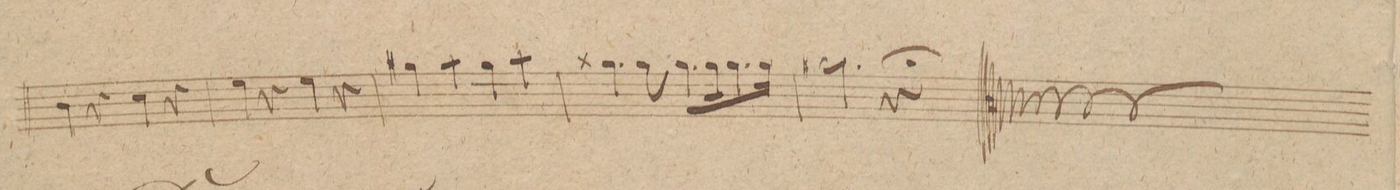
**kern	**dynam
*I"Oboi 1mo	*
*clefG2	*
*k[]	*
*met(c|)	*
*M2/2	*
4b\	.
4r	.
4cc\	.
4r	.
=48	=48
4ee\	.
4r	.
4ee\	.
4r	.
=49	=49
4gg#X\	.
4aa\	.
4gg#\	.
4aa\	.
=50	=50
4.gg##X\	.
8gg##\	.
8.gg##\L	.
16gg##\K	.
8.gg##\	.
16gg##\Jk	.
=51	=51
2.gg#X\	.
4r;	.
==	==
*-	*-
